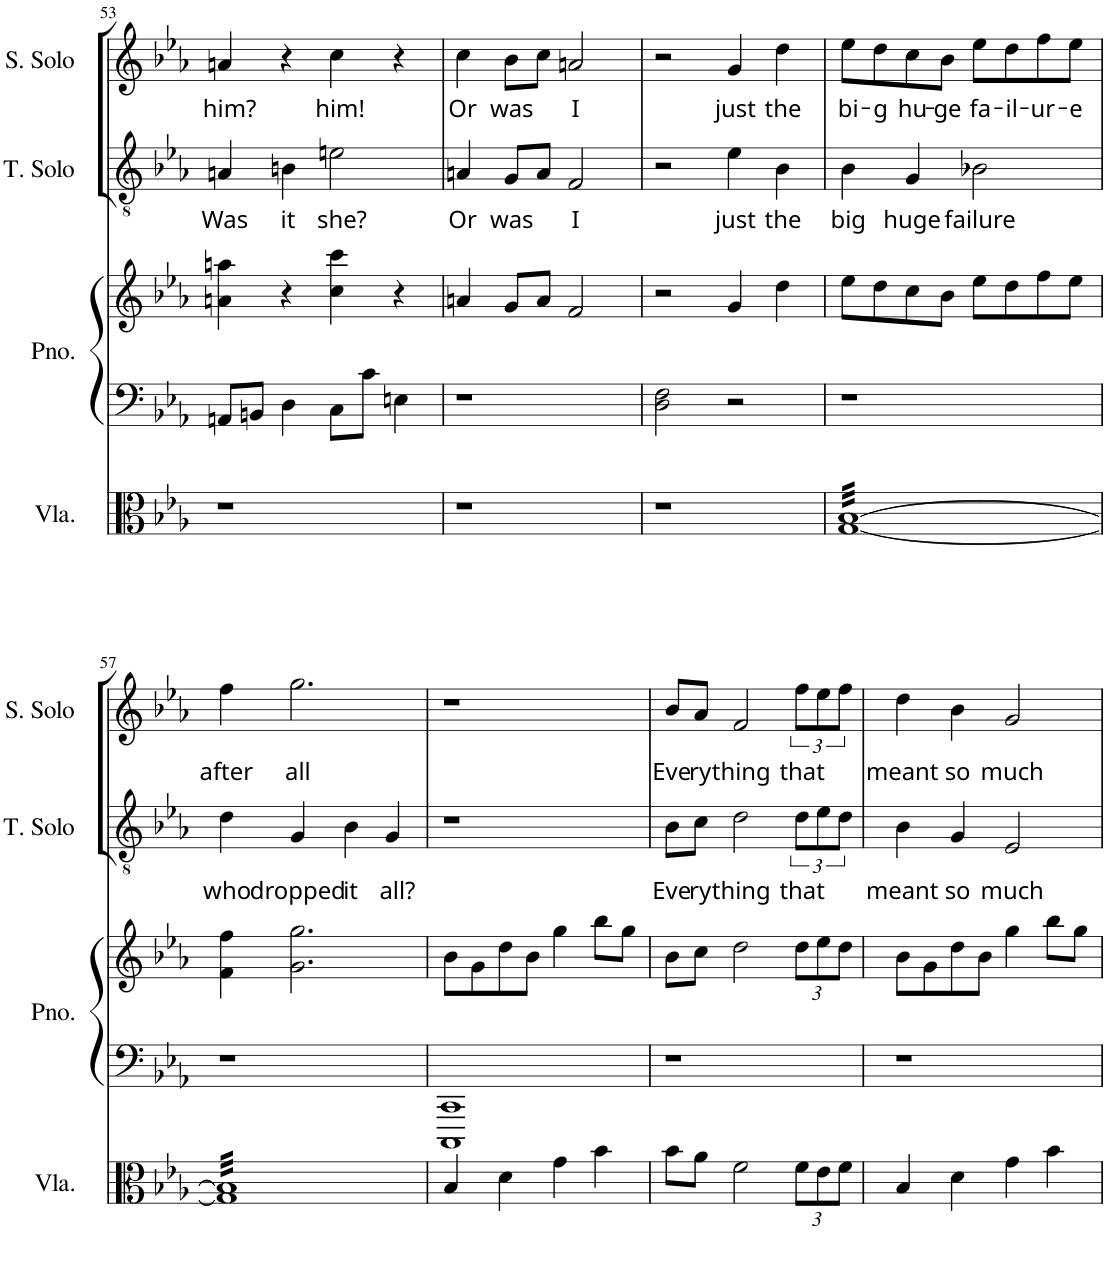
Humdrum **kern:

**kern	**kern	**kern	**kern	**text	**kern	**text
*part4	*part3	*part3	*part2	*part2	*part1	*part1
*staff5	*staff4	*staff3	*staff2	*staff2	*staff1	*staff1
*I"Viola	*I"Piano	*	*I"Tenor Solo	*	*I"Soprano Solo	*
*I'Vla.	*I'Pno.	*	*I'T. Solo	*	*I'S. Solo	*
!!LO:PB:g=z
*clefC3	*clefF4	*clefG2	*clefGv2	*	*clefG2	*
*	*	*	*Trd7c12	*	*	*
*k[b-e-a-]	*k[b-e-a-]	*k[b-e-a-]	*k[b-e-a-]	*	*k[b-e-a-]	*
*M4/4	*M4/4	*M4/4	*M4/4	*	*M4/4	*
=53	=53	=53	=53	=53	=53	=53
!	!	!	!	!LO:LY:b	!	!LO:LY:b
1r	8AAn/L	4an\ 4aan\	4An/	Was	4an/	him?
.	8BBn/J	.	.	.	.	.
!	!	!	!	!LO:LY:b	!	!
.	4D\	4r	4Bn\	it	4r	.
!	!	!	!	!LO:LY:b	!	!LO:LY:b
.	8C\L	4cc\ 4ccc\	2en\	she?	4cc\	him!
.	8c\J	.	.	.	.	.
.	4En\	4r	.	.	4r	.
=54	=54	=54	=54	=54	=54	=54
!	!	!	!	!LO:LY:b	!	!LO:LY:b
1r	1r	4an/	4An/	Or	4cc\	Or
!	!	!	!	!LO:LY:b	!	!LO:LY:b
.	.	8g/L	8G/L	was	8b-\L	was
.	.	8a/J	8A/J	.	8cc\J	.
!	!	!	!	!LO:LY:b	!	!LO:LY:b
.	.	2f/	2F/	I	2an/	I
=55	=55	=55	=55	=55	=55	=55
1r	2D\ 2F\	2r	2r	.	2r	.
!	!	!	!	!LO:LY:b	!	!LO:LY:b
.	2r	4g/	4e-\	just	4g/	just
!	!	!	!	!LO:LY:b	!	!LO:LY:b
.	.	4dd\	4B-\	the	4dd\	the
=56	=56	=56	=56	=56	=56	=56
!	!	!	!	!LO:LY:b	!	!LO:LY:b
*tremolo	*	*	*	*	*	*
[32G [32B-LLL	1r	8ee-\L	4B-\	big	8ee-\L	bi-
32G 32B-	.	.	.	.	.	.
32G 32B-	.	.	.	.	.	.
32G 32B-	.	.	.	.	.	.
!	!	!	!	!	!	!LO:LY:b
32G 32B-	.	8dd\	.	.	8dd\	-g
32G 32B-	.	.	.	.	.	.
32G 32B-	.	.	.	.	.	.
32G 32B-	.	.	.	.	.	.
!	!	!	!	!LO:LY:b	!	!LO:LY:b
32G 32B-	.	8cc\	4G/	huge	8cc\	hu-
32G 32B-	.	.	.	.	.	.
32G 32B-	.	.	.	.	.	.
32G 32B-	.	.	.	.	.	.
!	!	!	!	!	!	!LO:LY:b
32G 32B-	.	8b-\J	.	.	8b-\J	-ge
32G 32B-	.	.	.	.	.	.
32G 32B-	.	.	.	.	.	.
32G 32B-	.	.	.	.	.	.
!	!	!	!	!LO:LY:b	!	!LO:LY:b
32G 32B-	.	8ee-\L	2B-X\	failure	8ee-\L	fa-
32G 32B-	.	.	.	.	.	.
32G 32B-	.	.	.	.	.	.
32G 32B-	.	.	.	.	.	.
!	!	!	!	!	!	!LO:LY:b
32G 32B-	.	8dd\	.	.	8dd\	-il-
32G 32B-	.	.	.	.	.	.
32G 32B-	.	.	.	.	.	.
32G 32B-	.	.	.	.	.	.
!	!	!	!	!	!	!LO:LY:b
32G 32B-	.	8ff\	.	.	8ff\	-ur-
32G 32B-	.	.	.	.	.	.
32G 32B-	.	.	.	.	.	.
32G 32B-	.	.	.	.	.	.
!	!	!	!	!	!	!LO:LY:b
32G 32B-	.	8ee-\J	.	.	8ee-\J	-e
32G 32B-	.	.	.	.	.	.
32G 32B-	.	.	.	.	.	.
32G 32B-JJJ	.	.	.	.	.	.
!!LO:LB:g=z
=57	=57	=57	=57	=57	=57	=57
!	!	!	!	!LO:LY:b	!	!LO:LY:b
32G] 32B-]LLL	1r	4f\ 4ff\	4d\	who	4ff\	after
32G 32B-	.	.	.	.	.	.
32G 32B-	.	.	.	.	.	.
32G 32B-	.	.	.	.	.	.
32G 32B-	.	.	.	.	.	.
32G 32B-	.	.	.	.	.	.
32G 32B-	.	.	.	.	.	.
32G 32B-	.	.	.	.	.	.
!	!	!	!	!LO:LY:b	!	!LO:LY:b
32G 32B-	.	2.g\ 2.gg\	4G/	dropped	2.gg\	all
32G 32B-	.	.	.	.	.	.
32G 32B-	.	.	.	.	.	.
32G 32B-	.	.	.	.	.	.
32G 32B-	.	.	.	.	.	.
32G 32B-	.	.	.	.	.	.
32G 32B-	.	.	.	.	.	.
32G 32B-	.	.	.	.	.	.
!	!	!	!	!LO:LY:b	!	!
32G 32B-	.	.	4B-\	it	.	.
32G 32B-	.	.	.	.	.	.
32G 32B-	.	.	.	.	.	.
32G 32B-	.	.	.	.	.	.
32G 32B-	.	.	.	.	.	.
32G 32B-	.	.	.	.	.	.
32G 32B-	.	.	.	.	.	.
32G 32B-	.	.	.	.	.	.
!	!	!	!	!LO:LY:b	!	!
32G 32B-	.	.	4G/	all?	.	.
32G 32B-	.	.	.	.	.	.
32G 32B-	.	.	.	.	.	.
32G 32B-	.	.	.	.	.	.
32G 32B-	.	.	.	.	.	.
32G 32B-	.	.	.	.	.	.
32G 32B-	.	.	.	.	.	.
32G 32B-JJJ	.	.	.	.	.	.
*Xtremolo	*	*	*	*	*	*
=58	=58	=58	=58	=58	=58	=58
4B-/	1CCC 1CC	8b-\L	1r	.	1r	.
.	.	8g\	.	.	.	.
4d\	.	8dd\	.	.	.	.
.	.	8b-\J	.	.	.	.
4g\	.	4gg\	.	.	.	.
4b-\	.	8bb-\L	.	.	.	.
.	.	8gg\J	.	.	.	.
=59	=59	=59	=59	=59	=59	=59
!	!	!	!	!LO:LY:b	!	!LO:LY:b
8b-\L	1r	8b-\L	8B-\L	Eve	8b-/L	Eve
!	!	!	!	!LO:LY:b	!	!LO:LY:b
8a-\J	.	8cc\J	8c\J	ry	8a-/J	ry
!	!	!	!	!LO:LY:b	!	!LO:LY:b
2f\	.	2dd\	2d\	thing	2f/	thing
*Xbrackettup	*	*Xbrackettup	*	*	*	*
!	!	!	!	!LO:LY:b	!	!LO:LY:b
12f\L	.	12dd\L	12d\L	that	12ff\L	that
12e-\	.	12ee-\	12e-\	.	12ee-\	.
12f\J	.	12dd\J	12d\J	.	12ff\J	.
=60	=60	=60	=60	=60	=60	=60
!	!	!	!	!LO:LY:b	!	!LO:LY:b
4B-/	1r	8b-\L	4B-\	meant	4dd\	meant
.	.	8g\	.	.	.	.
!	!	!	!	!LO:LY:b	!	!LO:LY:b
4d\	.	8dd\	4G/	so	4b-\	so
.	.	8b-\J	.	.	.	.
!	!	!	!	!LO:LY:b	!	!LO:LY:b
4g\	.	4gg\	2E-/	much	2g/	much
4b-\	.	8bb-\L	.	.	.	.
.	.	8gg\J	.	.	.	.
=	=	=	=	=	=	=
*-	*-	*-	*-	*-	*-	*-
